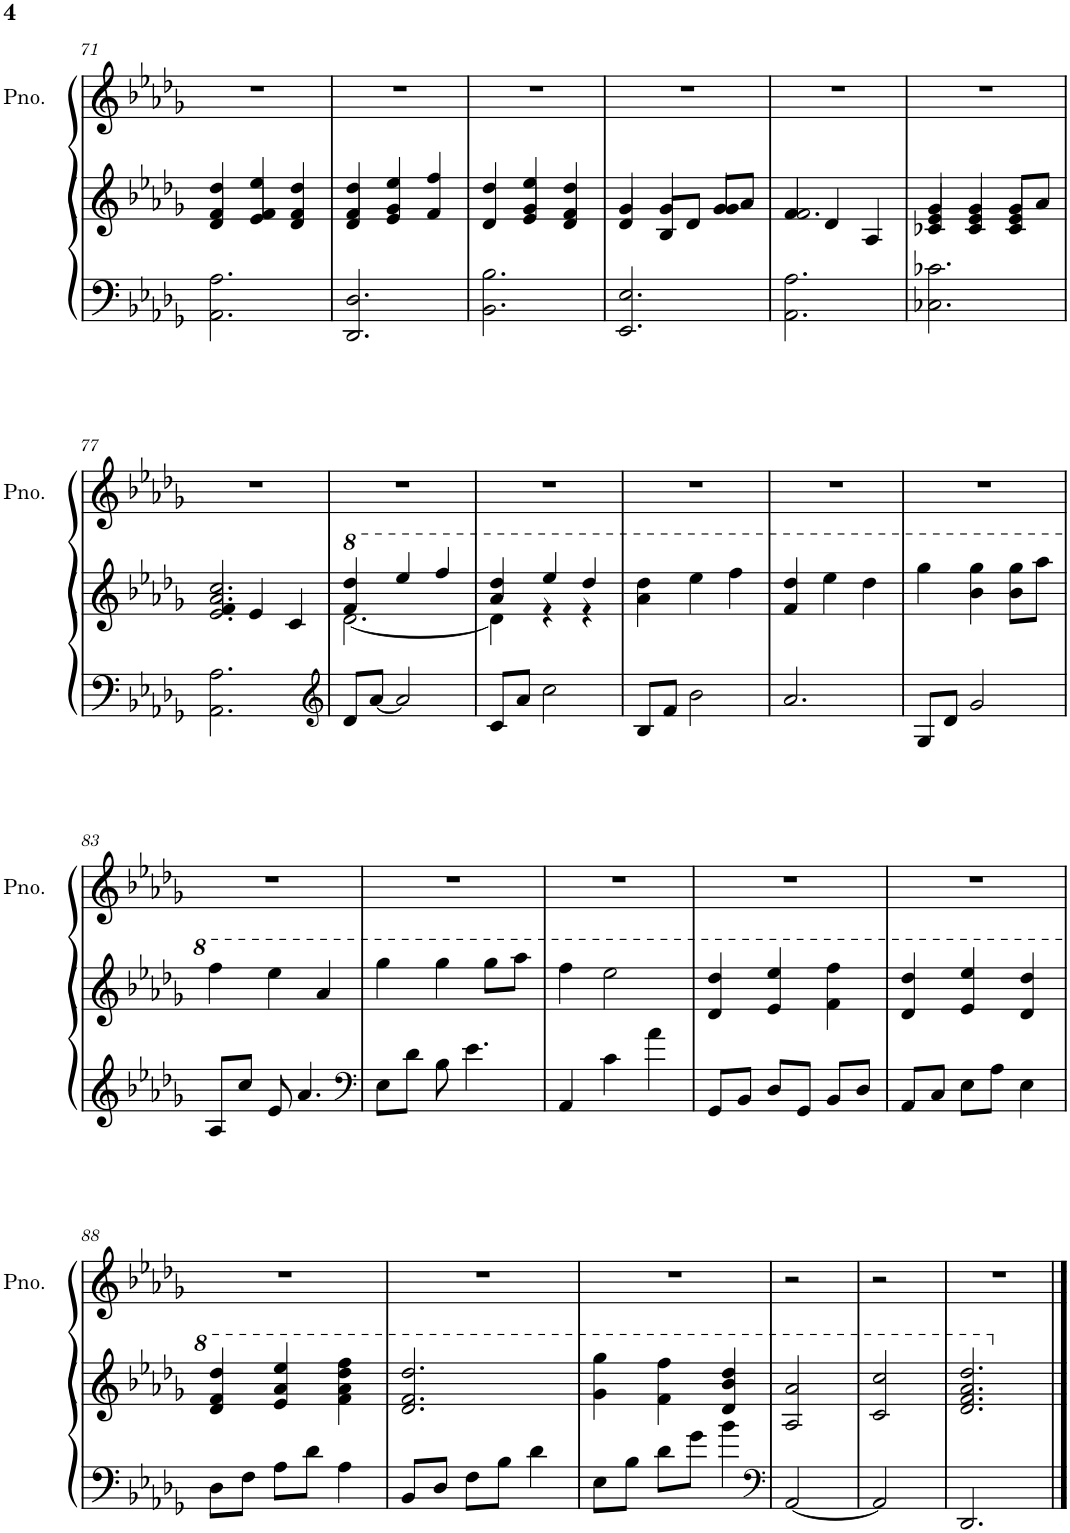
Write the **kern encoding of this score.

**kern	**kern	**kern
*part2	*part2	*part1
*staff3	*staff2	*staff1
*I"Piano	*	*I"Piano
*I'Pno	*	*I'Pno.
!!LO:PB:g=z
*clefF4	*clefG2	*clefG2
*k[b-e-a-d-g-]	*k[b-e-a-d-g-]	*k[b-e-a-d-g-]
*M3/4	*M3/4	*M3/4
=71	=71	=71
*	*^	*
2.AA-\ 2.A-\	4d-/	4f/ 4dd-/	2.r
.	4e-/	4f/ 4ee-/	.
.	4d-/	4f/ 4dd-/	.
=72	=72	=72	=72
2.DD-/ 2.D-/	4d-/	4f/ 4dd-/	2.r
.	4e-/	4g-/ 4ee-/	.
.	4f/	4ff/	.
=73	=73	=73	=73
2.BB-\ 2.B-\	4d-/	4dd-/	2.r
.	4e-/	4g-/ 4ee-/	.
.	4d-/	4f/ 4dd-/	.
=74	=74	=74	=74
2.EE-/ 2.E-/	4g-/	4d-/	2.r
.	4g-/	8B-/L	.
.	.	8d-/J	.
.	8g-/L	4g-/	.
.	8a-/J	.	.
=75	=75	=75	=75
2.AA-\ 2.A-\	4f/	2.f/	2.r
.	4d-/	.	.
.	4A-/	.	.
=76	=76	=76	=76
2.C-X\ 2.c-X\	4g-/	4c-X/ 4e-/	2.r
.	4g-/	4c-/ 4e-/	.
.	8g-/L	4c-/ 4e-/	.
.	8a-/J	.	.
!!LO:LB:g=z
=77	=77	=77	=77
2.AA-\ 2.A-\	4f/	2.e-/ 2.a-/ 2.cc/	2.r
.	4e-/	.	.
.	4c/	.	.
=78	=78	=78	=78
*clefG2	*	*	*
*	*8va	*	*
8d-/L	4ff/ 4ddd-/	[2.dd-\	2.r
[8a-/J	.	.	.
2a-/]	4eee-/	.	.
.	4fff/	.	.
=79	=79	=79	=79
8c/L	4aa-/ 4ddd-/	4dd-\]	2.r
8a-/J	.	.	.
2cc\	4eee-/	4r	.
.	4ddd-/	4r	.
*	*v	*v	*
=80	=80	=80
8B-/L	4aa-\ 4ddd-\	2.r
8f/J	.	.
2b-\	4eee-\	.
.	4fff\	.
=81	=81	=81
2.a-/	4ff/ 4ddd-/	2.r
.	4eee-\	.
.	4ddd-\	.
=82	=82	=82
8G-/L	4ggg-\	2.r
8d-/J	.	.
2g-/	4bb-\ 4ggg-\	.
.	8bb-\ 8ggg-\L	.
.	8aaa-\J	.
!!LO:LB:g=z
=83	=83	=83
8A-/L	4fff\	2.r
8cc/J	.	.
8e-/	4eee-\	.
4.a-/	.	.
.	4aa-/	.
=84	=84	=84
*clefF4	*	*
8E-\L	4ggg-\	2.r
8d-\J	.	.
8B-\	4ggg-\	.
4.e-\	.	.
.	8ggg-\L	.
.	8aaa-\J	.
=85	=85	=85
4AA-/	4fff\	2.r
4c\	2eee-\	.
4a-\	.	.
=86	=86	=86
8GG-/L	4dd-/ 4ddd-/	2.r
8BB-/J	.	.
8D-/L	4ee-/ 4eee-/	.
8GG-/J	.	.
8BB-/L	4ff\ 4fff\	.
8D-/J	.	.
=87	=87	=87
8AA-/L	4dd-/ 4ddd-/	2.r
8C/J	.	.
8E-\L	4ee-/ 4eee-/	.
8A-\J	.	.
4E-\	4dd-/ 4ddd-/	.
!!LO:LB:g=z
=88	=88	=88
8D-\L	4dd-/ 4ff/ 4ddd-/	2.r
8F\J	.	.
8A-\L	4ee-/ 4aa-/ 4eee-/	.
8d-\J	.	.
4A-\	4ff\ 4aa-\ 4ddd-\ 4fff\	.
=89	=89	=89
8BB-/L	2.dd-/ 2.ff/ 2.ddd-/	2.r
8D-/J	.	.
8F\L	.	.
8B-\J	.	.
4d-\	.	.
=90	=90	=90
8E-\L	4gg-\ 4ggg-\	2.r
8B-\J	.	.
8d-\L	4ff\ 4fff\	.
8g-\J	.	.
4b-\	4dd-/ 4bb-/ 4ddd-/	.
=91	=91	=91
*clefF4	*	*
[2AA-/	2a-/ 2aa-/	2r
=92	=92	=92
2AA-/]	2cc/ 2ccc/	2r
=93	=93	=93
2.DD-/	2.dd-/ 2.ff/ 2.aa-/ 2.ddd-/	2.r
*	*X8va	*
==	==	==
*-	*-	*-
